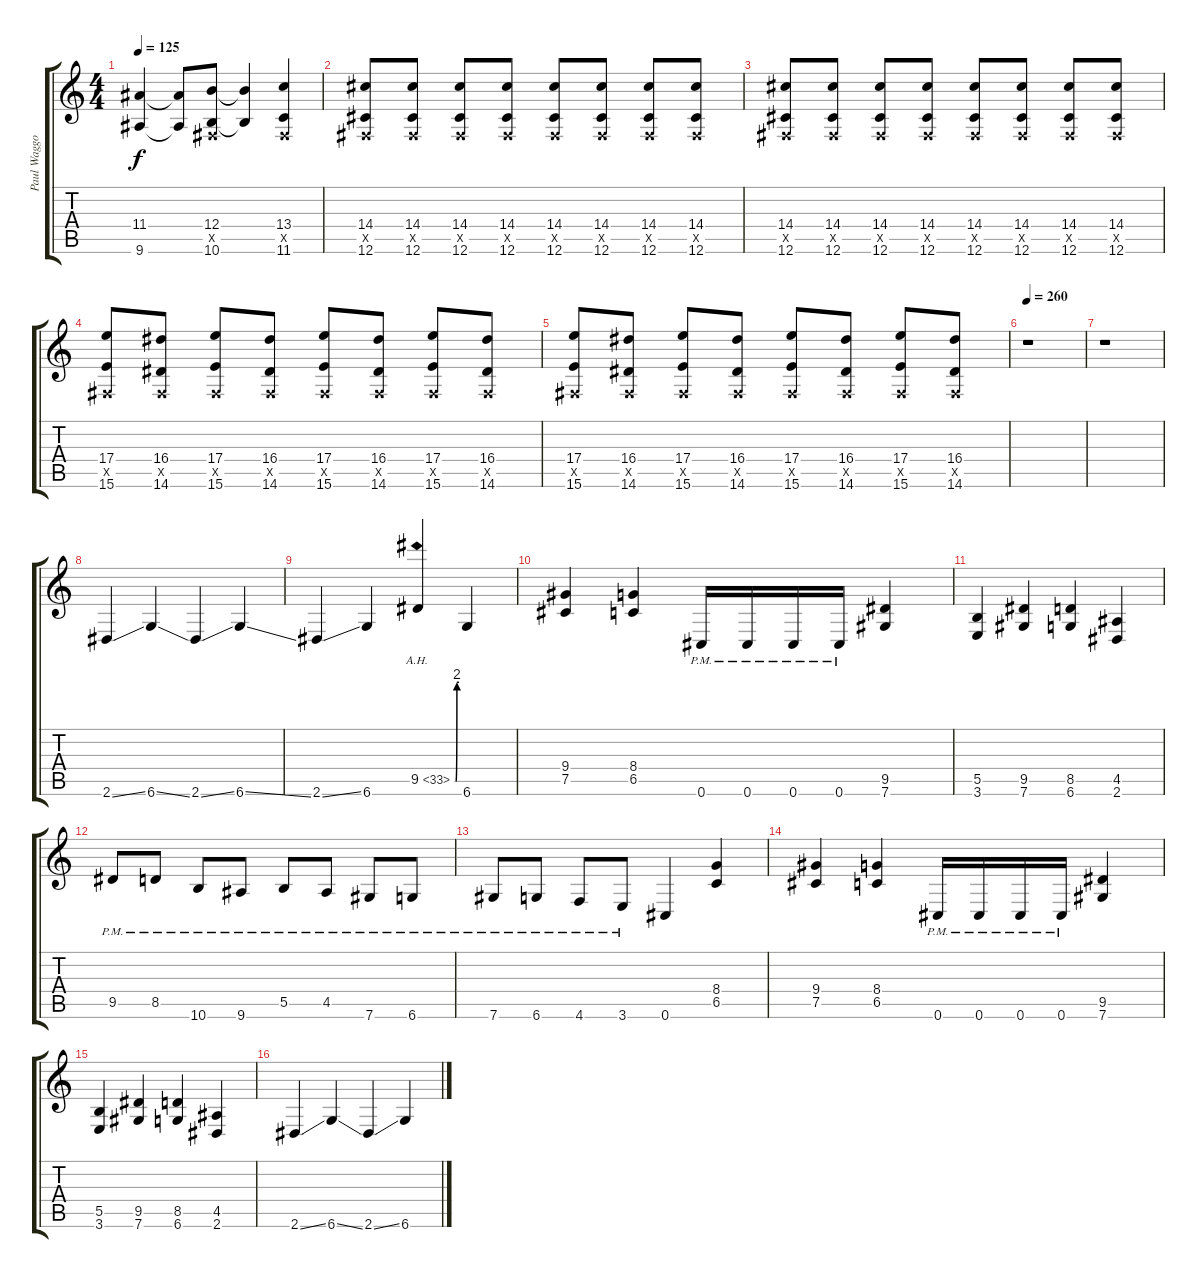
\track ("Paul Waggoner - Rhythm" "Paul Waggo") {instrument distortionguitar}
\staff {score tabs}
\tuning (Db4 Ab3 E3 B2 Gb2 Db2) {hide}
\ts (4 4)
\tempo 125
\clef g2
\ks c
(11.4{t} 9.6{t}).4{dy f} (11.4{t} 9.6{t}).8 (12.4 0.5{x} 10.6).8 (12.4{t} 10.6{t}).4 (13.4 0.5{x} 11.6).4 |
(14.4 0.5{x} 12.6).8 (14.4 0.5{x} 12.6).8 (14.4 0.5{x} 12.6).8 (14.4 0.5{x} 12.6).8 (14.4 0.5{x} 12.6).8 (14.4 0.5{x} 12.6).8 (14.4 0.5{x} 12.6).8 (14.4 0.5{x} 12.6).8 |
(14.4 0.5{x} 12.6).8 (14.4 0.5{x} 12.6).8 (14.4 0.5{x} 12.6).8 (14.4 0.5{x} 12.6).8 (14.4 0.5{x} 12.6).8 (14.4 0.5{x} 12.6).8 (14.4 0.5{x} 12.6).8 (14.4 0.5{x} 12.6).8 |
(17.4 0.5{x} 15.6).8 (16.4 0.5{x} 14.6).8 (17.4 0.5{x} 15.6).8 (16.4 0.5{x} 14.6).8 (17.4 0.5{x} 15.6).8 (16.4 0.5{x} 14.6).8 (17.4 0.5{x} 15.6).8 (16.4 0.5{x} 14.6).8 |
(17.4 0.5{x} 15.6).8 (16.4 0.5{x} 14.6).8 (17.4 0.5{x} 15.6).8 (16.4 0.5{x} 14.6).8 (17.4 0.5{x} 15.6).8 (16.4 0.5{x} 14.6).8 (17.4 0.5{x} 15.6).8 (16.4 0.5{x} 14.6).8 |
\tempo 260
r.1 |
r.1 |
2.6{ss}.4 6.6{ss}.4 2.6{ss}.4 6.6{ss}.4 |
2.6{ss}.4 6.6.4 9.5{be (custom 0 0 15 0 30 8 60 8) ah 24}.4 6.6.4 |
(9.4 7.5).4 (8.4 6.5).4 0.6{pm}.16 0.6{pm}.16 0.6{pm}.16 0.6{pm}.16 (9.5 7.6).4 |
(5.5 3.6).4 (9.5 7.6).4 (8.5 6.6).4 (4.5 2.6).4 |
9.5{pm}.8 8.5{pm}.8 10.6{pm}.8 9.6{pm}.8 5.5{pm}.8 4.5{pm}.8 7.6{pm}.8 6.6{pm}.8 |
7.6{pm}.8 6.6{pm}.8 4.6{pm}.8 3.6{pm}.8 0.6.4 (8.4 6.5).4 |
(9.4 7.5).4 (8.4 6.5).4 0.6{pm}.16 0.6{pm}.16 0.6{pm}.16 0.6{pm}.16 (9.5 7.6).4 |
(5.5 3.6).4 (9.5 7.6).4 (8.5 6.6).4 (4.5 2.6).4 |
2.6{ss}.4 6.6{ss}.4 2.6{ss}.4 6.6{ss}.4
